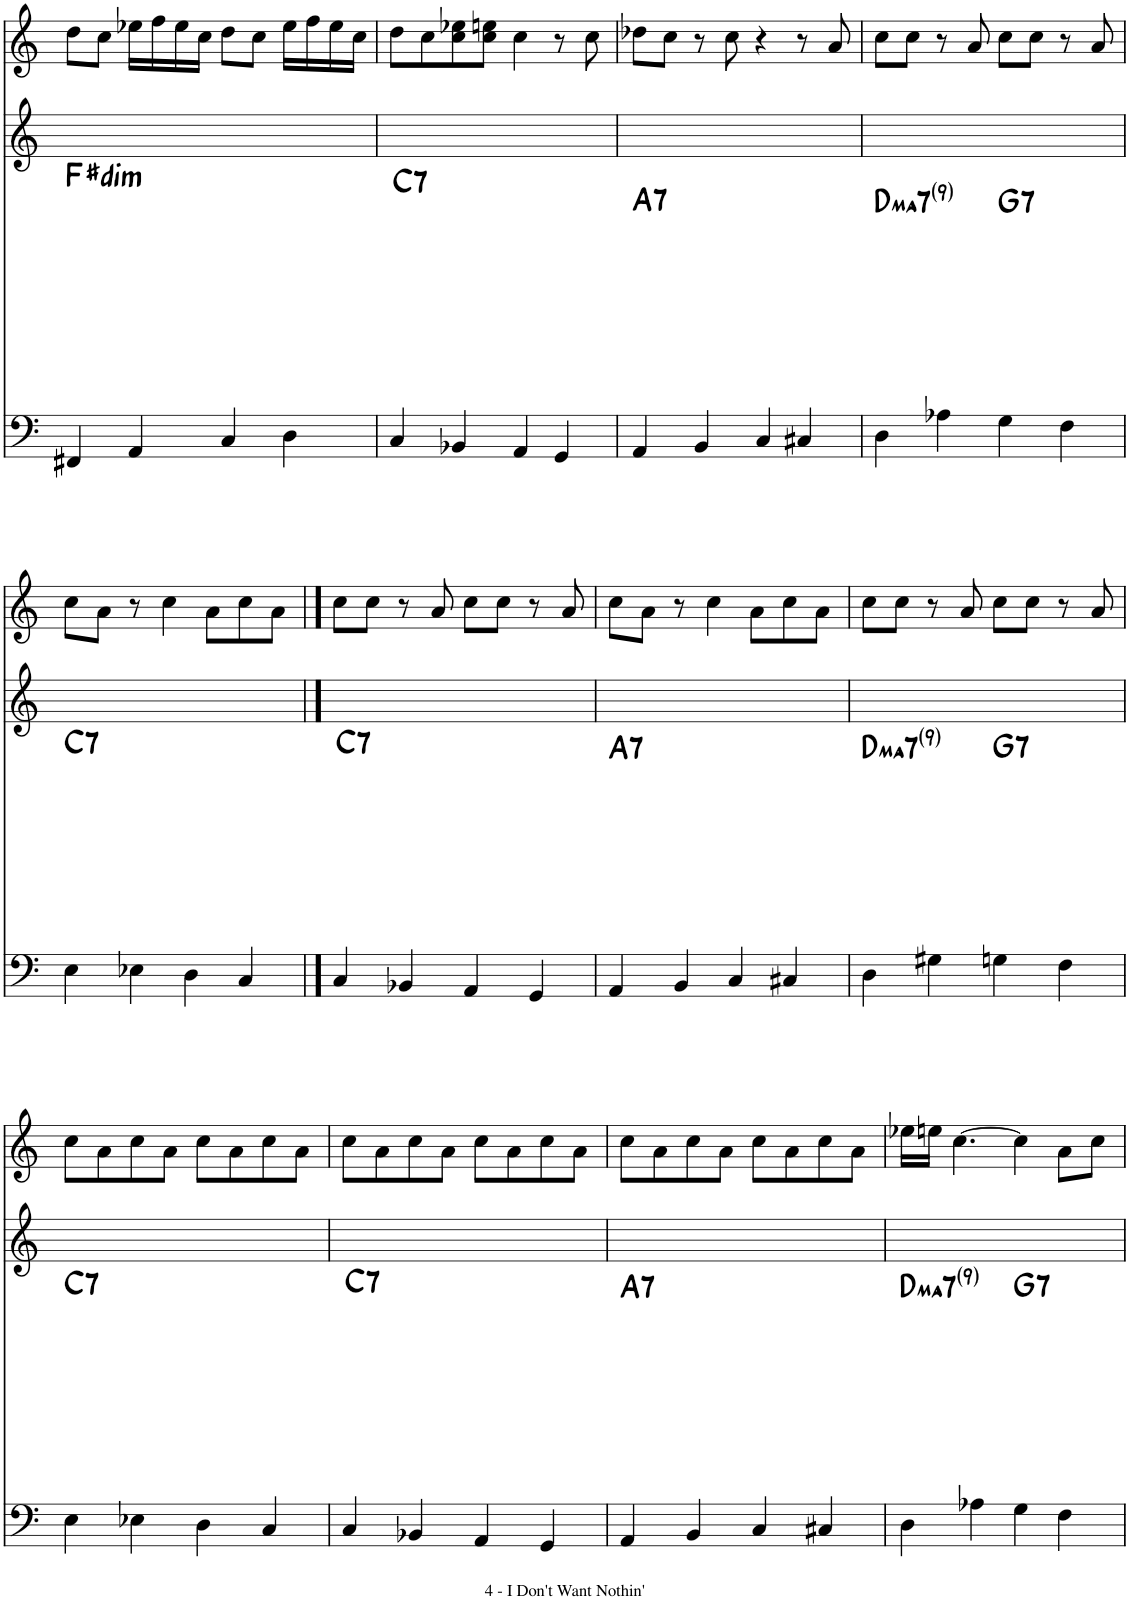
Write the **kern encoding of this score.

**kern	**harte	**kern	**kern
*part3	*part3	*part2	*part1
*staff3	*	*staff2	*staff1
*I"Fretless Electric Bass	*	*I"Piano	*I"Electronic Organ
*	*	*I'Pno	*I'Elec Org
!!LO:PB:g=z
*clefF4	*	*clefG2	*clefG2
*k[]	*	*k[]	*k[]
*M4/4	*	*M4/4	*M4/4
=48	=48	=48	=48
!	!LO:H:kt=dim	!	!
4FF#X/	F#:dim	1ryy	8dd\L
.	.	.	8cc\J
4AA/	.	.	16ee-X\LL
.	.	.	16ff\
.	.	.	16ee-\
.	.	.	16cc\JJ
4C/	.	.	8dd\L
.	.	.	8cc\J
4D\	.	.	16ee-\LL
.	.	.	16ff\
.	.	.	16ee-\
.	.	.	16cc\JJ
=49	=49	=49	=49
!	!LO:H:kt=7	!	!
4C/	C:7	1ryy	8dd\L
.	.	.	8cc\
4BB-X/	.	.	8cc\ 8ee-X\
.	.	.	8cc\ 8een\J
4AA/	.	.	4cc\
4GG/	.	.	8r
.	.	.	8cc\
=50	=50	=50	=50
!	!LO:H:kt=7	!	!
4AA/	A:7	1ryy	8dd-X\L
.	.	.	8cc\J
4BB/	.	.	8r
.	.	.	8cc\
4C/	.	.	4r
4C#X/	.	.	8r
.	.	.	8a/
=51	=51	=51	=51
!	!LO:H:kt=ma7	!	!
4D\	D:maj7(9)	1ryy	8cc\L
.	.	.	8cc\J
4A-X\	.	.	8r
.	.	.	8a/
!	!LO:H:kt=7	!	!
4G\	G:7	.	8cc\L
.	.	.	8cc\J
4F\	.	.	8r
.	.	.	8a/
!!LO:LB:g=z
=52	=52	=52	=52
!	!LO:H:kt=7	!	!
4E\	C:7	1ryy	8cc\L
.	.	.	8a\J
4E-X\	.	.	8r
.	.	.	4cc\
4D\	.	.	.
.	.	.	8a\L
4C/	.	.	8cc\
.	.	.	8a\J
==53	==53	==53	==53
!	!LO:H:kt=7	!	!
4C/	C:7	1ryy	8cc\L
.	.	.	8cc\J
4BB-X/	.	.	8r
.	.	.	8a/
4AA/	.	.	8cc\L
.	.	.	8cc\J
4GG/	.	.	8r
.	.	.	8a/
=54	=54	=54	=54
!	!LO:H:kt=7	!	!
4AA/	A:7	1ryy	8cc\L
.	.	.	8a\J
4BB/	.	.	8r
.	.	.	4cc\
4C/	.	.	.
.	.	.	8a\L
4C#X/	.	.	8cc\
.	.	.	8a\J
=55	=55	=55	=55
!	!LO:H:kt=ma7	!	!
4D\	D:maj7(9)	1ryy	8cc\L
.	.	.	8cc\J
4G#X\	.	.	8r
.	.	.	8a/
!	!LO:H:kt=7	!	!
4Gn\	G:7	.	8cc\L
.	.	.	8cc\J
4F\	.	.	8r
.	.	.	8a/
!!LO:LB:g=z
=56	=56	=56	=56
!	!LO:H:kt=7	!	!
4E\	C:7	1ryy	8cc\L
.	.	.	8a\
4E-X\	.	.	8cc\
.	.	.	8a\J
4D\	.	.	8cc\L
.	.	.	8a\
4C/	.	.	8cc\
.	.	.	8a\J
=57	=57	=57	=57
!	!LO:H:kt=7	!	!
4C/	C:7	1ryy	8cc\L
.	.	.	8a\
4BB-X/	.	.	8cc\
.	.	.	8a\J
4AA/	.	.	8cc\L
.	.	.	8a\
4GG/	.	.	8cc\
.	.	.	8a\J
=58	=58	=58	=58
!	!LO:H:kt=7	!	!
4AA/	A:7	1ryy	8cc\L
.	.	.	8a\
4BB/	.	.	8cc\
.	.	.	8a\J
4C/	.	.	8cc\L
.	.	.	8a\
4C#X/	.	.	8cc\
.	.	.	8a\J
=59	=59	=59	=59
!	!LO:H:kt=ma7	!	!
4D\	D:maj7(9)	1ryy	16ee-X\LL
.	.	.	16een\JJ
.	.	.	[4.cc\
4A-X\	.	.	.
!	!LO:H:kt=7	!	!
4G\	G:7	.	4cc\]
4F\	.	.	8a\L
.	.	.	8cc\J
=	=	=	=
*-	*-	*-	*-
